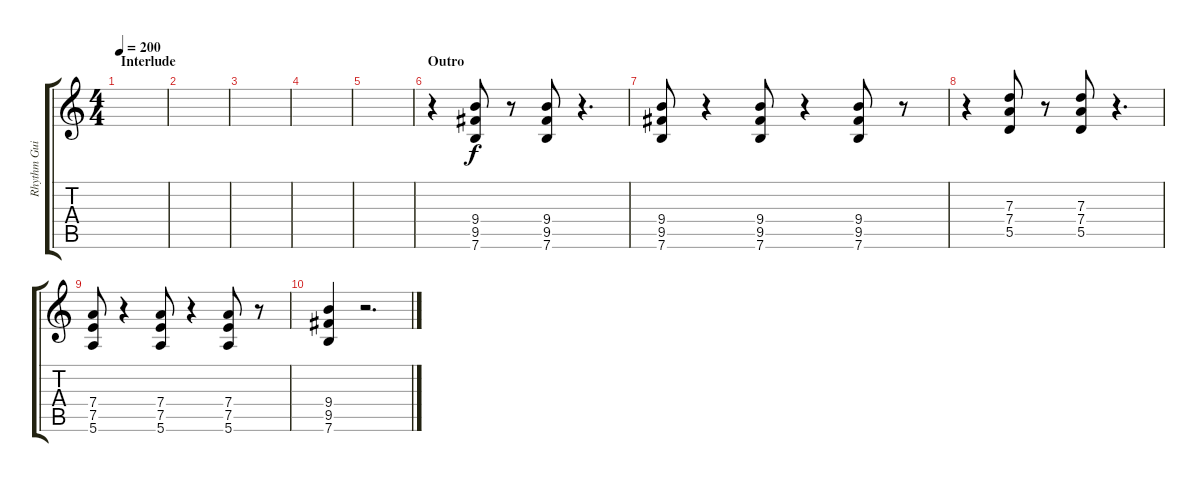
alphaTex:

\track ("Rhythm Guitar" "Rhythm Gui") {instrument overdrivenguitar}
\staff {score tabs}
\tuning (E4 B3 G3 D3 A2 E2) {hide}
\ts (4 4)
\section ("" "Interlude")
\tempo 200
\clef g2
\ks c
|
|
|
|
|
\section ("" "Outro")
r.4 (9.4 9.5 7.6).8 r.8 (9.4 9.5 7.6).8 r.4{d} |
(9.4 9.5 7.6).8 r.4 (9.4 9.5 7.6).8 r.4 (9.4 9.5 7.6).8 r.8 |
r.4 (7.3 7.4 5.5).8 r.8 (7.3 7.4 5.5).8 r.4{d} |
(7.4 7.5 5.6).8 r.4 (7.4 7.5 5.6).8 r.4 (7.4 7.5 5.6).8 r.8 |
(9.4 9.5 7.6).4 r.2{d}
